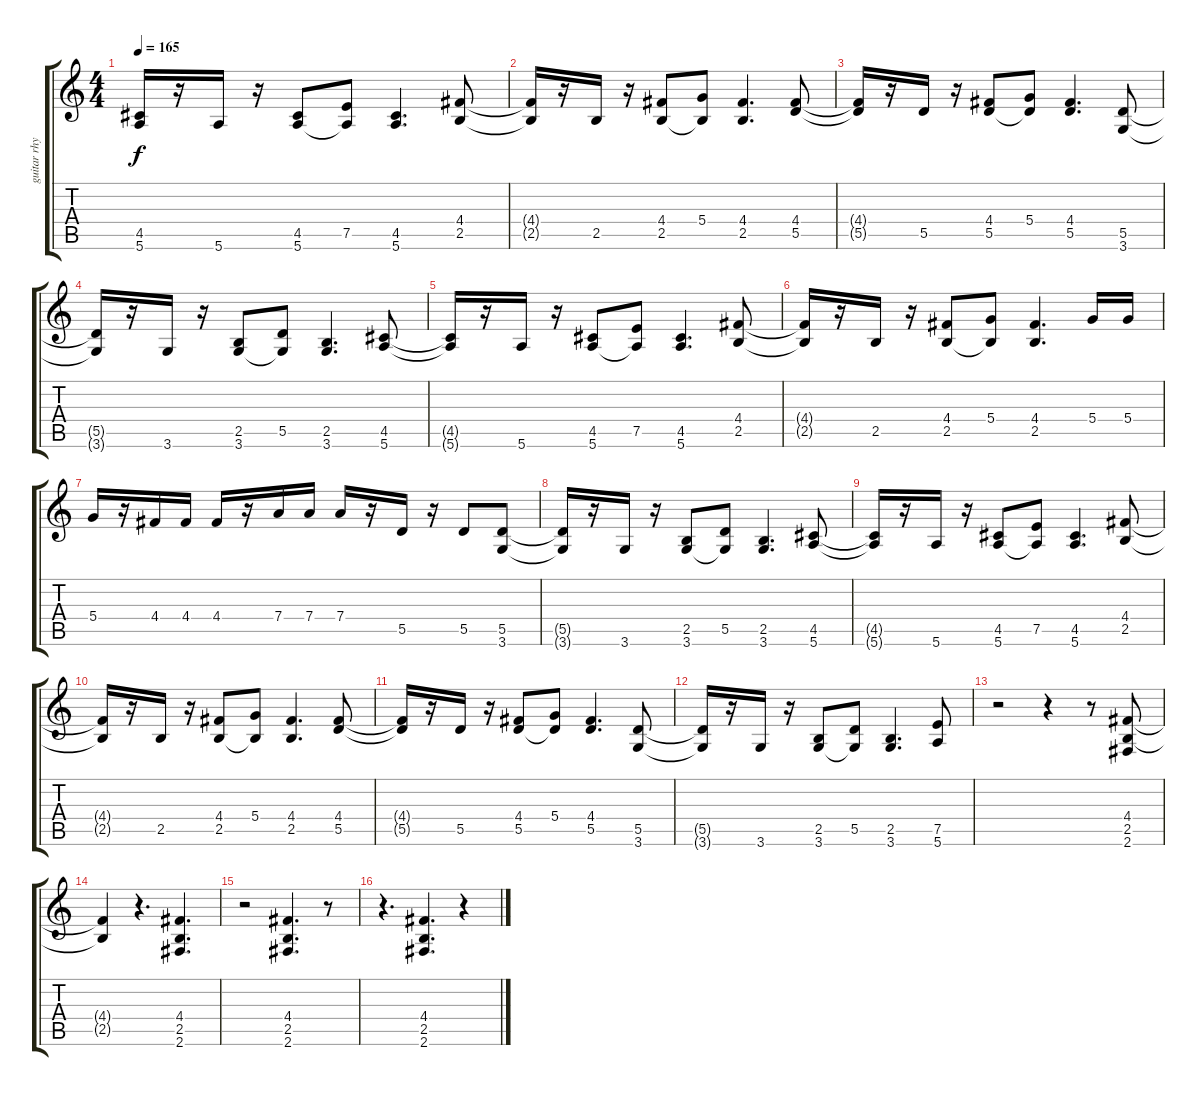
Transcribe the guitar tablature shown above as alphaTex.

\track ("guitar rhythm right" "guitar rhy") {instrument distortionguitar}
\staff {score tabs}
\tuning (E4 B3 G3 D3 A2 E2) {hide}
\ts (4 4)
\tempo 165
\clef g2
\ks c
(4.5{t} 5.6{t}).16{dy f} r.16 5.6.16 r.16 (4.5 5.6).8 (7.5 5.6{t}).8 (4.5 5.6).4{d} (4.4 2.5).8 |
(4.4{t} 2.5{t}).16 r.16 2.5.16 r.16 (4.4 2.5).8 (5.4 2.5{t}).8 (4.4 2.5).4{d} (4.4 5.5).8 |
(4.4{t} 5.5{t}).16 r.16 5.5.16 r.16 (4.4 5.5).8 (5.4 5.5{t}).8 (4.4 5.5).4{d} (5.5 3.6).8 |
(5.5{t} 3.6{t}).16 r.16 3.6.16 r.16 (2.5 3.6).8 (5.5 3.6{t}).8 (2.5 3.6).4{d} (4.5 5.6).8 |
(4.5{t} 5.6{t}).16 r.16 5.6.16 r.16 (4.5 5.6).8 (7.5 5.6{t}).8 (4.5 5.6).4{d} (4.4 2.5).8 |
(4.4{t} 2.5{t}).16 r.16 2.5.16 r.16 (4.4 2.5).8 (5.4 2.5{t}).8 (4.4 2.5).4{d} 5.4.16 5.4.16 |
5.4.16 r.16 4.4.16 4.4.16 4.4.16 r.16 7.4.16 7.4.16 7.4.16 r.16 5.5.16 r.16 5.5.8 (5.5 3.6).8 |
(5.5{t} 3.6{t}).16 r.16 3.6.16 r.16 (2.5 3.6).8 (5.5 3.6{t}).8 (2.5 3.6).4{d} (4.5 5.6).8 |
(4.5{t} 5.6{t}).16 r.16 5.6.16 r.16 (4.5 5.6).8 (7.5 5.6{t}).8 (4.5 5.6).4{d} (4.4 2.5).8 |
(4.4{t} 2.5{t}).16 r.16 2.5.16 r.16 (4.4 2.5).8 (5.4 2.5{t}).8 (4.4 2.5).4{d} (4.4 5.5).8 |
(4.4{t} 5.5{t}).16 r.16 5.5.16 r.16 (4.4 5.5).8 (5.4 5.5{t}).8 (4.4 5.5).4{d} (5.5 3.6).8 |
(5.5{t} 3.6{t}).16 r.16 3.6.16 r.16 (2.5 3.6).8 (5.5 3.6{t}).8 (2.5 3.6).4{d} (7.5 5.6).8 |
r.2 r.4 r.8 (4.4 2.5 2.6).8{volume 6} |
(4.4{t} 2.5{t}).4 r.4{d} (4.4 2.5 2.6).4{d} |
r.2 (4.4 2.5 2.6).4{d} r.8 |
r.4{d} (4.4 2.5 2.6).4{d} r.4
